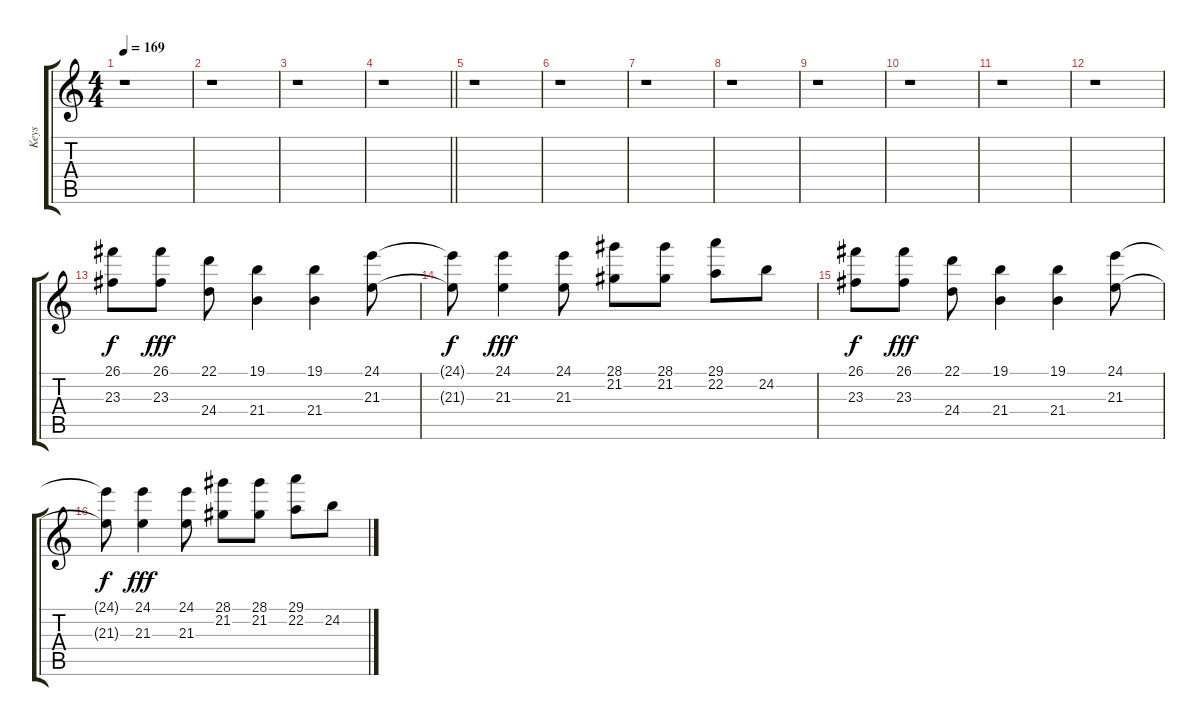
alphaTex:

\track ("Keys" "Keys") {instrument pad1newage}
\staff {score tabs}
\tuning (E4 B3 G3 D3 A2 E2) {hide}
\ts (4 4)
\tempo 169
\clef g2
\ks c
r.1{dy fff} |
r.1 |
r.1 |
\barLineRight lightlight
r.1 |
r.1 |
r.1 |
r.1 |
r.1 |
r.1 |
r.1 |
r.1 |
r.1 |
(26.1 23.3).8{dy f} (26.1 23.3).8{dy fff} (22.1 24.4).8 (19.1 21.4).4 (19.1 21.4).4 (24.1 21.3).8 |
(24.1{t} 21.3{t}).8{dy f} (24.1 21.3).4{dy fff} (24.1 21.3).8 (28.1 21.2).8 (28.1 21.2).8 (29.1 22.2).8 24.2.8 |
(26.1 23.3).8{dy f} (26.1 23.3).8{dy fff} (22.1 24.4).8 (19.1 21.4).4 (19.1 21.4).4 (24.1 21.3).8 |
(24.1{t} 21.3{t}).8{dy f} (24.1 21.3).4{dy fff} (24.1 21.3).8 (28.1 21.2).8 (28.1 21.2).8 (29.1 22.2).8 24.2.8
